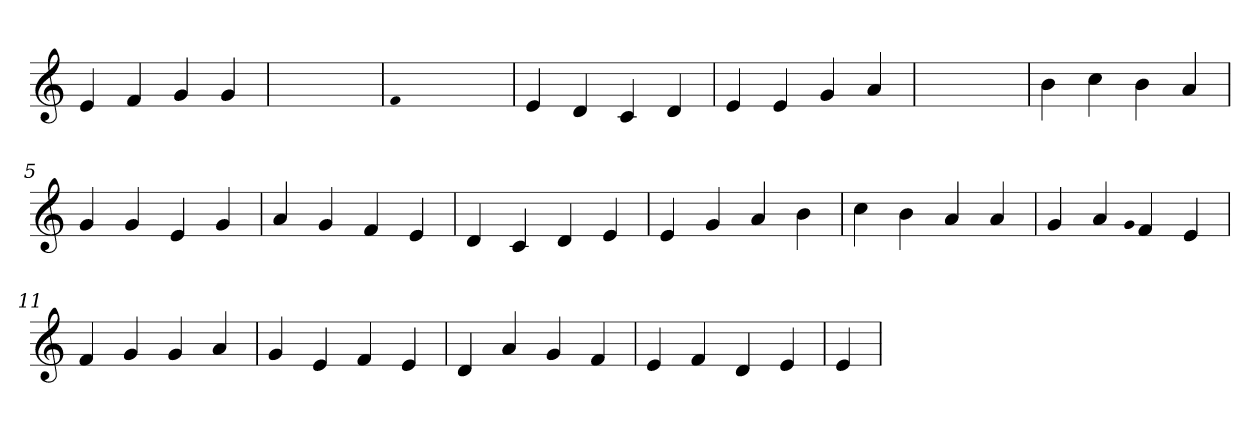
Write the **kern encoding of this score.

**kern
*part1
*staff1
*clefG2
=1
4e
4f
4g
4g
=2
1ryy
=2
qqf
1ryy
=2
4e
4d
4c
4d
=3
4e
4e
4g
4a
=4
1ryy
=4
4b
4cc
4b
4a
=5
4g
4g
4e
4g
=6
4a
4g
4f
4e
=7
4d
4c
4d
4e
=8
4e
4g
4a
4b
=9
4cc
4b
4a
4a
=10
4g
4a
qqg
4f
4e
=11
4f
4g
4g
4a
=12
4g
4e
4f
4e
=13
4d
4a
4g
4f
=14
4e
4f
4d
4e
=15
4e
=
*-
